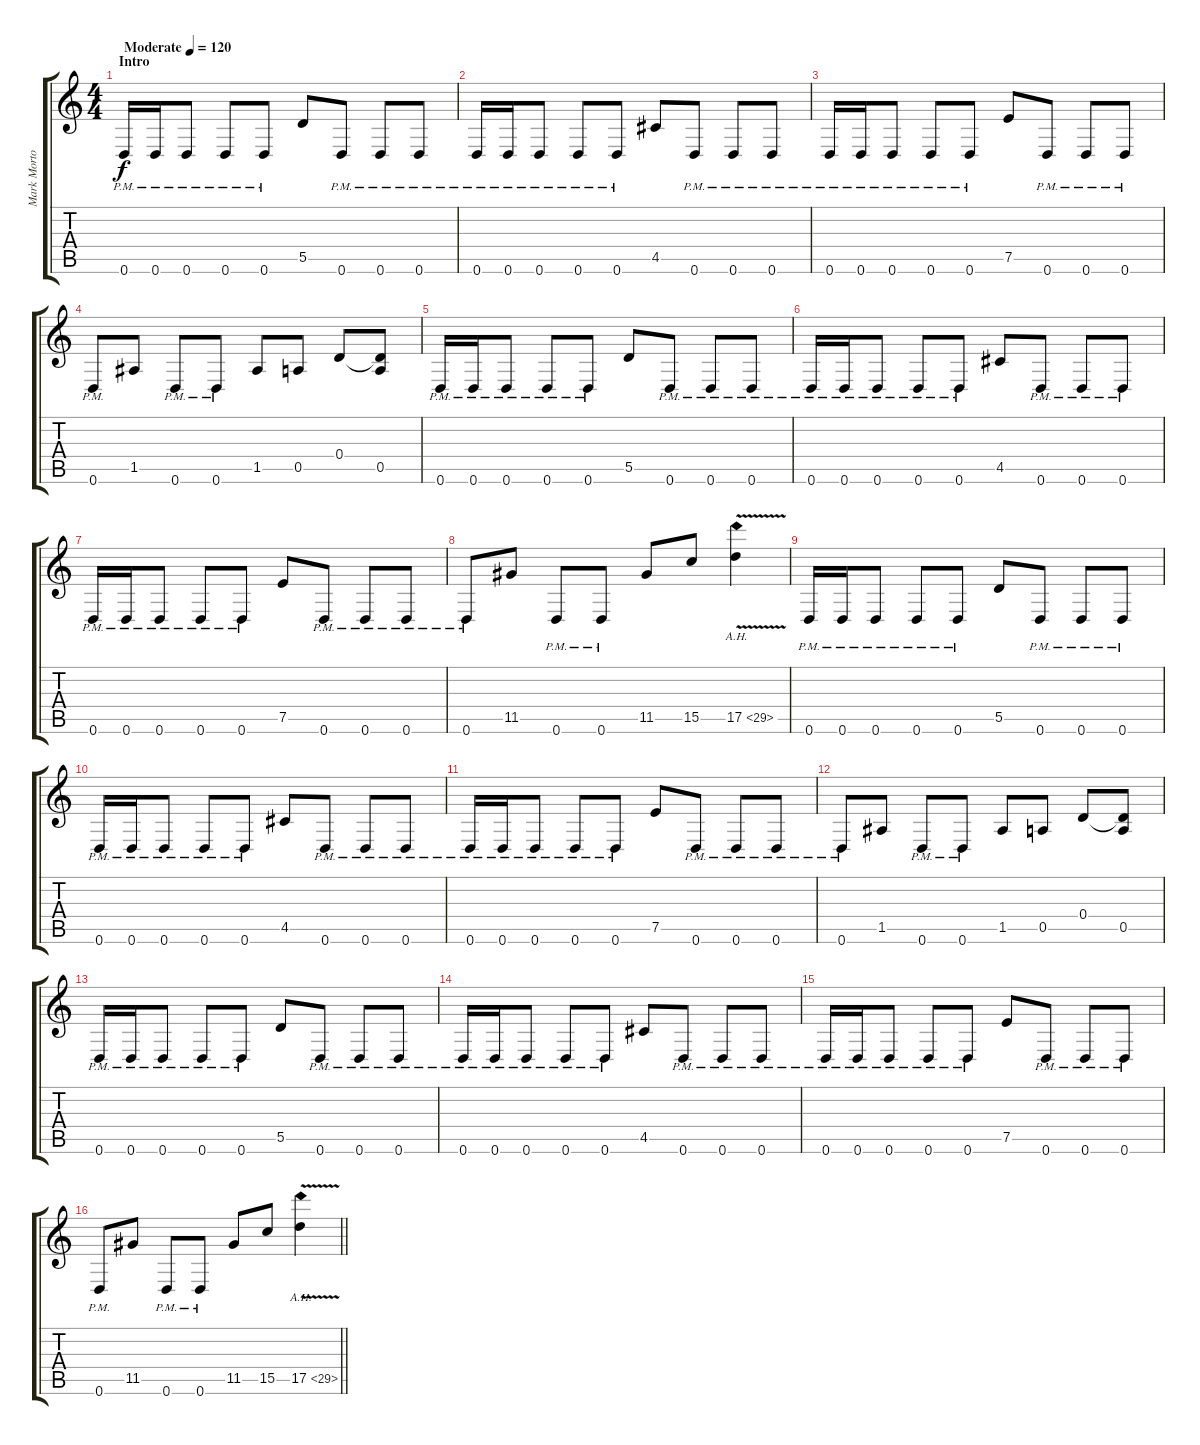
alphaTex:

\track ("Mark Morton - Rhythm" "Mark Morto") {instrument distortionguitar}
\staff {score tabs}
\tuning (E4 B3 G3 D3 A2 D2) {hide}
\ts (4 4)
\section ("" "Intro")
\tempo (120 "Moderate")
\clef g2
\ks c
0.6{pm}.16{dy f instrument distortionguitar} 0.6{pm}.16 0.6{pm}.8 0.6{pm}.8 0.6{pm}.8 5.5.8 0.6{pm}.8 0.6{pm}.8 0.6{pm}.8 |
0.6{pm}.16 0.6{pm}.16 0.6{pm}.8 0.6{pm}.8 0.6{pm}.8 4.5.8 0.6{pm}.8 0.6{pm}.8 0.6{pm}.8 |
0.6{pm}.16 0.6{pm}.16 0.6{pm}.8 0.6{pm}.8 0.6{pm}.8 7.5.8 0.6{pm}.8 0.6{pm}.8 0.6{pm}.8 |
0.6{pm}.8 1.5.8 0.6{pm}.8 0.6{pm}.8 1.5.8 0.5.8 0.4.8 (0.4{t} 0.5).8 |
0.6{pm}.16 0.6{pm}.16 0.6{pm}.8 0.6{pm}.8 0.6{pm}.8 5.5.8 0.6{pm}.8 0.6{pm}.8 0.6{pm}.8 |
0.6{pm}.16 0.6{pm}.16 0.6{pm}.8 0.6{pm}.8 0.6{pm}.8 4.5.8 0.6{pm}.8 0.6{pm}.8 0.6{pm}.8 |
0.6{pm}.16 0.6{pm}.16 0.6{pm}.8 0.6{pm}.8 0.6{pm}.8 7.5.8 0.6{pm}.8 0.6{pm}.8 0.6{pm}.8 |
0.6{pm}.8 11.5.8 0.6{pm}.8 0.6{pm}.8 11.5.8 15.5.8 17.5{ah 12 v}.4 |
0.6{pm}.16 0.6{pm}.16 0.6{pm}.8 0.6{pm}.8 0.6{pm}.8 5.5.8 0.6{pm}.8 0.6{pm}.8 0.6{pm}.8 |
0.6{pm}.16 0.6{pm}.16 0.6{pm}.8 0.6{pm}.8 0.6{pm}.8 4.5.8 0.6{pm}.8 0.6{pm}.8 0.6{pm}.8 |
0.6{pm}.16 0.6{pm}.16 0.6{pm}.8 0.6{pm}.8 0.6{pm}.8 7.5.8 0.6{pm}.8 0.6{pm}.8 0.6{pm}.8 |
0.6{pm}.8 1.5.8 0.6{pm}.8 0.6{pm}.8 1.5.8 0.5.8 0.4.8 (0.4{t} 0.5).8 |
0.6{pm}.16 0.6{pm}.16 0.6{pm}.8 0.6{pm}.8 0.6{pm}.8 5.5.8 0.6{pm}.8 0.6{pm}.8 0.6{pm}.8 |
0.6{pm}.16 0.6{pm}.16 0.6{pm}.8 0.6{pm}.8 0.6{pm}.8 4.5.8 0.6{pm}.8 0.6{pm}.8 0.6{pm}.8 |
0.6{pm}.16 0.6{pm}.16 0.6{pm}.8 0.6{pm}.8 0.6{pm}.8 7.5.8 0.6{pm}.8 0.6{pm}.8 0.6{pm}.8 |
\barLineRight lightlight
0.6{pm}.8 11.5.8 0.6{pm}.8 0.6{pm}.8 11.5.8 15.5.8 17.5{ah 12 v}.4
